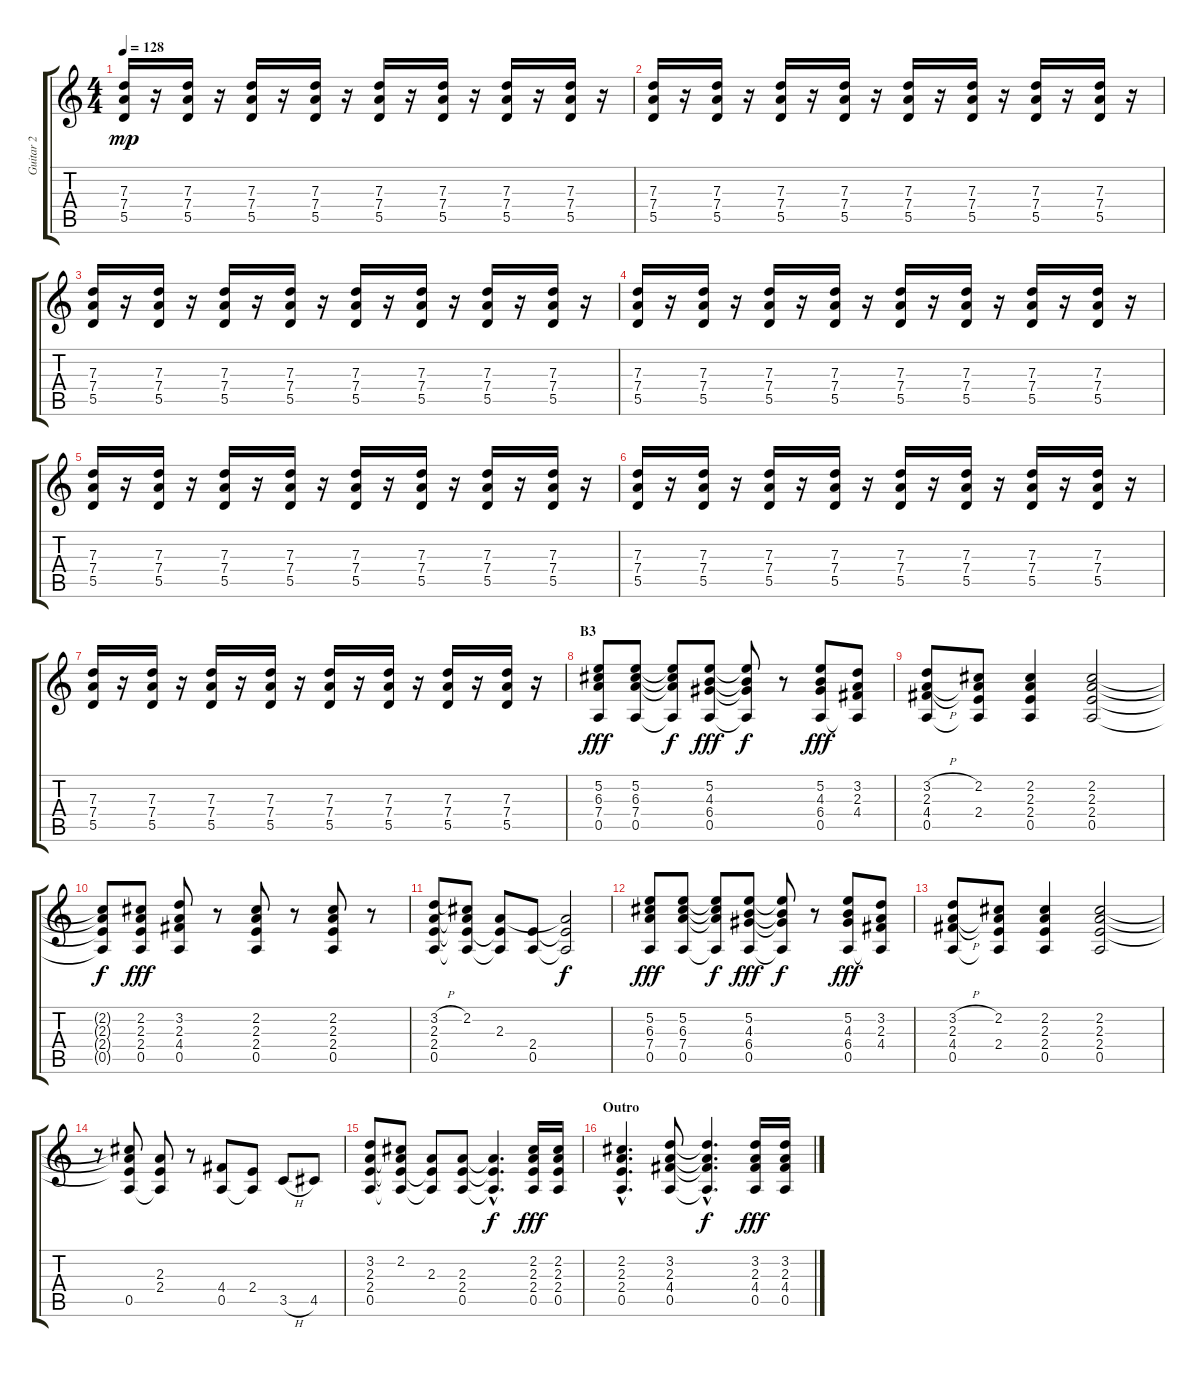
\track ("Guitar 2" "Guitar 2") {instrument overdrivenguitar}
\staff {score tabs}
\tuning (E4 B3 G3 D3 A2 E2) {hide}
\ts (4 4)
\tempo 128
\clef g2
\ks c
(7.3 7.4 5.5).16{dy mp} r.16 (7.3 7.4 5.5).16 r.16 (7.3 7.4 5.5).16 r.16 (7.3 7.4 5.5).16 r.16 (7.3 7.4 5.5).16 r.16 (7.3 7.4 5.5).16 r.16 (7.3 7.4 5.5).16 r.16 (7.3 7.4 5.5).16 r.16 |
(7.3 7.4 5.5).16 r.16 (7.3 7.4 5.5).16 r.16 (7.3 7.4 5.5).16 r.16 (7.3 7.4 5.5).16 r.16 (7.3 7.4 5.5).16 r.16 (7.3 7.4 5.5).16 r.16 (7.3 7.4 5.5).16 r.16 (7.3 7.4 5.5).16 r.16 |
(7.3 7.4 5.5).16 r.16 (7.3 7.4 5.5).16 r.16 (7.3 7.4 5.5).16 r.16 (7.3 7.4 5.5).16 r.16 (7.3 7.4 5.5).16 r.16 (7.3 7.4 5.5).16 r.16 (7.3 7.4 5.5).16 r.16 (7.3 7.4 5.5).16 r.16 |
(7.3 7.4 5.5).16 r.16 (7.3 7.4 5.5).16 r.16 (7.3 7.4 5.5).16 r.16 (7.3 7.4 5.5).16 r.16 (7.3 7.4 5.5).16 r.16 (7.3 7.4 5.5).16 r.16 (7.3 7.4 5.5).16 r.16 (7.3 7.4 5.5).16 r.16 |
(7.3 7.4 5.5).16 r.16 (7.3 7.4 5.5).16 r.16 (7.3 7.4 5.5).16 r.16 (7.3 7.4 5.5).16 r.16 (7.3 7.4 5.5).16 r.16 (7.3 7.4 5.5).16 r.16 (7.3 7.4 5.5).16 r.16 (7.3 7.4 5.5).16 r.16 |
(7.3 7.4 5.5).16 r.16 (7.3 7.4 5.5).16 r.16 (7.3 7.4 5.5).16 r.16 (7.3 7.4 5.5).16 r.16 (7.3 7.4 5.5).16 r.16 (7.3 7.4 5.5).16 r.16 (7.3 7.4 5.5).16 r.16 (7.3 7.4 5.5).16 r.16 |
(7.3 7.4 5.5).16 r.16 (7.3 7.4 5.5).16 r.16 (7.3 7.4 5.5).16 r.16 (7.3 7.4 5.5).16 r.16 (7.3 7.4 5.5).16 r.16 (7.3 7.4 5.5).16 r.16 (7.3 7.4 5.5).16 r.16 (7.3 7.4 5.5).16 r.16 |
\section ("" "B3")
(5.2 6.3 7.4 0.5).8{dy fff} (5.2 6.3 7.4 0.5).8 (5.2{t} 6.3{t} 7.4{t} 0.5{t}).8{dy f} (5.2 4.3 6.4 0.5).8{dy fff} (5.2{t} 4.3{t} 6.4{t} 0.5{t}).8{dy f} r.8 (5.2 4.3 6.4 0.5).8{dy fff} (3.2 2.3 4.4 0.5{t}).8 |
(3.2{h} 2.3 4.4{h} 0.5).8 (2.2 2.3{t} 2.4 0.5{t}).8 (2.2 2.3 2.4 0.5).4 (2.2 2.3 2.4 0.5).2 |
(2.2{t} 2.3{t} 2.4{t} 0.5{t}).8{dy f} (2.2 2.3 2.4 0.5).8{dy fff} (3.2 2.3 4.4 0.5).8 r.8 (2.2 2.3 2.4 0.5).8 r.8 (2.2 2.3 2.4 0.5).8 r.8 |
(3.2{h} 2.3 2.4 0.5).8 (2.2 2.3{t} 2.4{t} 0.5{t}).8 (2.3 2.4{t} 0.5{t}).8 (2.4 0.5).8 (2.3{t} 2.4{t} 0.5{t}).2{dy f} |
(5.2 6.3 7.4 0.5).8{dy fff} (5.2 6.3 7.4 0.5).8 (5.2{t} 6.3{t} 7.4{t} 0.5{t}).8{dy f} (5.2 4.3 6.4 0.5).8{dy fff} (5.2{t} 4.3{t} 6.4{t} 0.5{t}).8{dy f} r.8 (5.2 4.3 6.4 0.5).8{dy fff} (3.2 2.3 4.4 0.5{t}).8 |
(3.2{h} 2.3 4.4{h} 0.5).8 (2.2 2.3{t} 2.4 0.5{t}).8 (2.2 2.3 2.4 0.5).4 (2.2 2.3 2.4 0.5).2 |
r.8 (2.2{t} 2.3{t} 2.4{t} 0.5).8 (2.3 2.4 0.5{t}).8 r.8 (4.4 0.5).8 (2.4 0.5{t}).8 3.5{h}.8 4.5.8 |
(3.2 2.3 2.4 0.5).8 (2.2 2.3{t} 2.4{t} 0.5{t}).8 (2.3 2.4{t} 0.5{t}).8 (2.3 2.4 0.5).8 (2.3{hac t} 2.4{hac t} 0.5{hac t}).4{d dy f} (2.2 2.3 2.4 0.5).16{dy fff} (2.2 2.3 2.4 0.5).16 |
\section ("" "Outro")
(2.2{hac} 2.3{hac} 2.4{hac} 0.5{hac}).4{d} (3.2 2.3 4.4 0.5).8 (3.2{hac t} 2.3{hac t} 4.4{hac t} 0.5{hac t}).4{d dy f} (3.2 2.3 4.4 0.5).16{dy fff} (3.2 2.3 4.4 0.5).16
